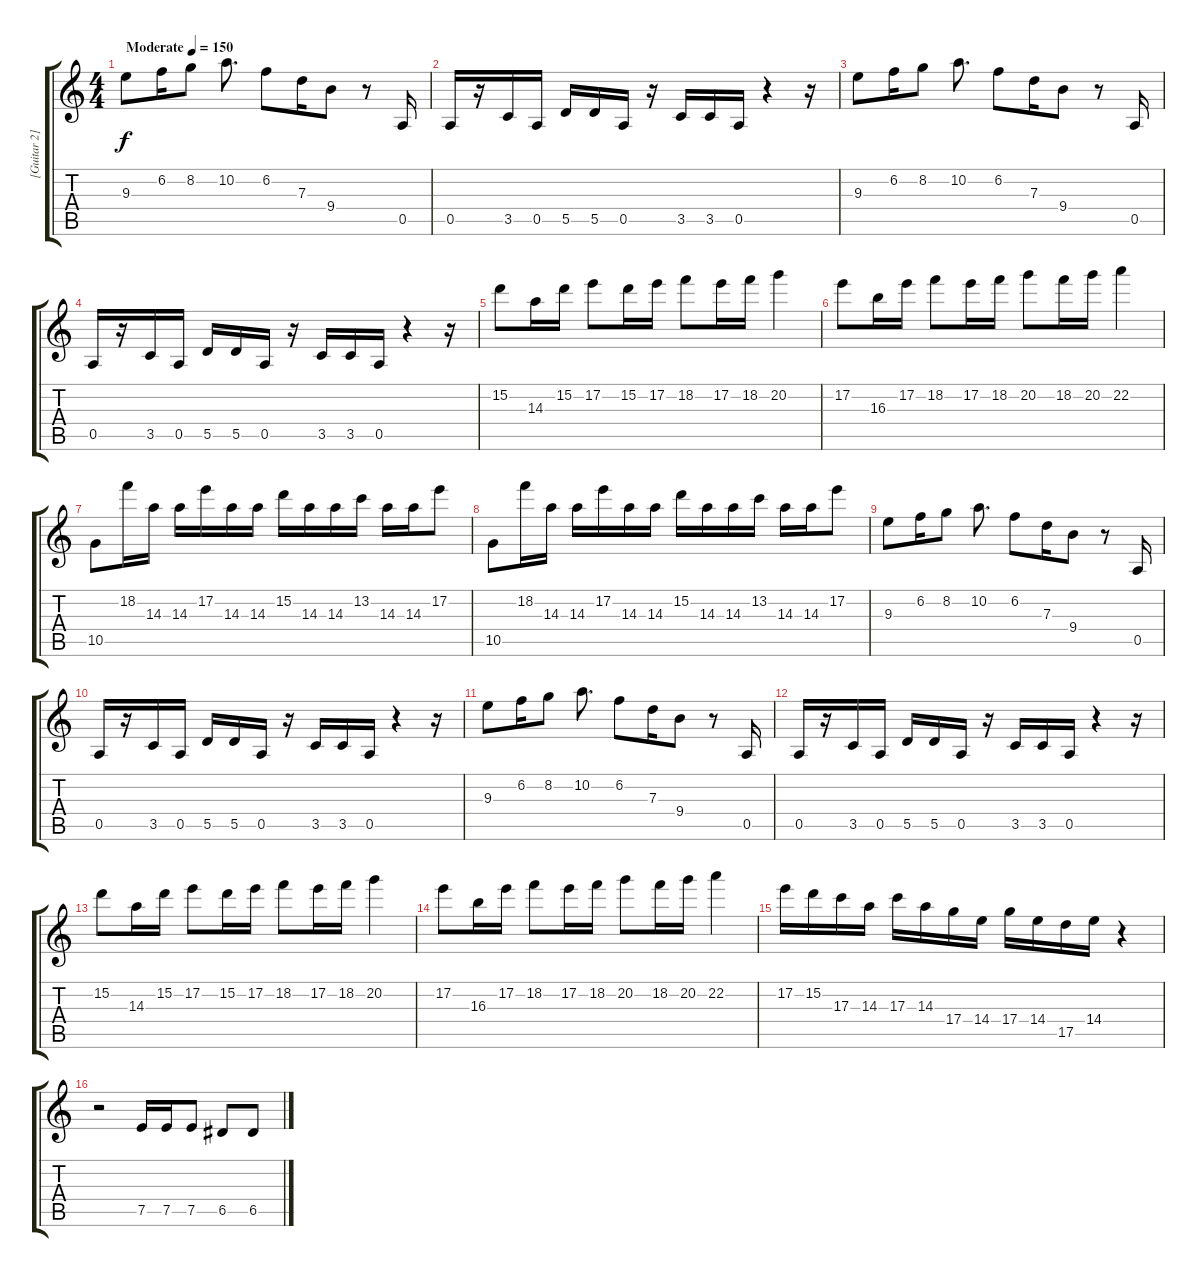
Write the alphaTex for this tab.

\track ("[Guitar 2]" "[Guitar 2]") {instrument overdrivenguitar}
\staff {score tabs}
\tuning (E4 B3 G3 D3 A2 E2) {hide}
\ts (4 4)
\tempo (150 "Moderate")
\clef g2
\ks c
9.3.8{dy f instrument overdrivenguitar} 6.2.16 8.2.8 10.2.8{d} 6.2.8 7.3.16 9.4.8 r.8 0.5.16 |
0.5.16 r.16 3.5.16 0.5.16 5.5.16 5.5.16 0.5.16 r.16 3.5.16 3.5.16 0.5.16 r.4 r.16 |
9.3.8 6.2.16 8.2.8 10.2.8{d} 6.2.8 7.3.16 9.4.8 r.8 0.5.16 |
0.5.16 r.16 3.5.16 0.5.16 5.5.16 5.5.16 0.5.16 r.16 3.5.16 3.5.16 0.5.16 r.4 r.16 |
15.2.8 14.3.16 15.2.16 17.2.8 15.2.16 17.2.16 18.2.8 17.2.16 18.2.16 20.2.4 |
17.2.8 16.3.16 17.2.16 18.2.8 17.2.16 18.2.16 20.2.8 18.2.16 20.2.16 22.2.4 |
10.5.8 18.2.16 14.3.16 14.3.16 17.2.16 14.3.16 14.3.16 15.2.16 14.3.16 14.3.16 13.2.16 14.3.16 14.3.16 17.2.8 |
10.5.8 18.2.16 14.3.16 14.3.16 17.2.16 14.3.16 14.3.16 15.2.16 14.3.16 14.3.16 13.2.16 14.3.16 14.3.16 17.2.8 |
9.3.8 6.2.16 8.2.8 10.2.8{d} 6.2.8 7.3.16 9.4.8 r.8 0.5.16 |
0.5.16 r.16 3.5.16 0.5.16 5.5.16 5.5.16 0.5.16 r.16 3.5.16 3.5.16 0.5.16 r.4 r.16 |
9.3.8 6.2.16 8.2.8 10.2.8{d} 6.2.8 7.3.16 9.4.8 r.8 0.5.16 |
0.5.16 r.16 3.5.16 0.5.16 5.5.16 5.5.16 0.5.16 r.16 3.5.16 3.5.16 0.5.16 r.4 r.16 |
15.2.8 14.3.16 15.2.16 17.2.8 15.2.16 17.2.16 18.2.8 17.2.16 18.2.16 20.2.4 |
17.2.8 16.3.16 17.2.16 18.2.8 17.2.16 18.2.16 20.2.8 18.2.16 20.2.16 22.2.4 |
17.2.16 15.2.16 17.3.16 14.3.16 17.3.16 14.3.16 17.4.16 14.4.16 17.4.16 14.4.16 17.5.16 14.4.16 r.4 |
r.2 7.5.16 7.5.16 7.5.8 6.5.8 6.5.8
